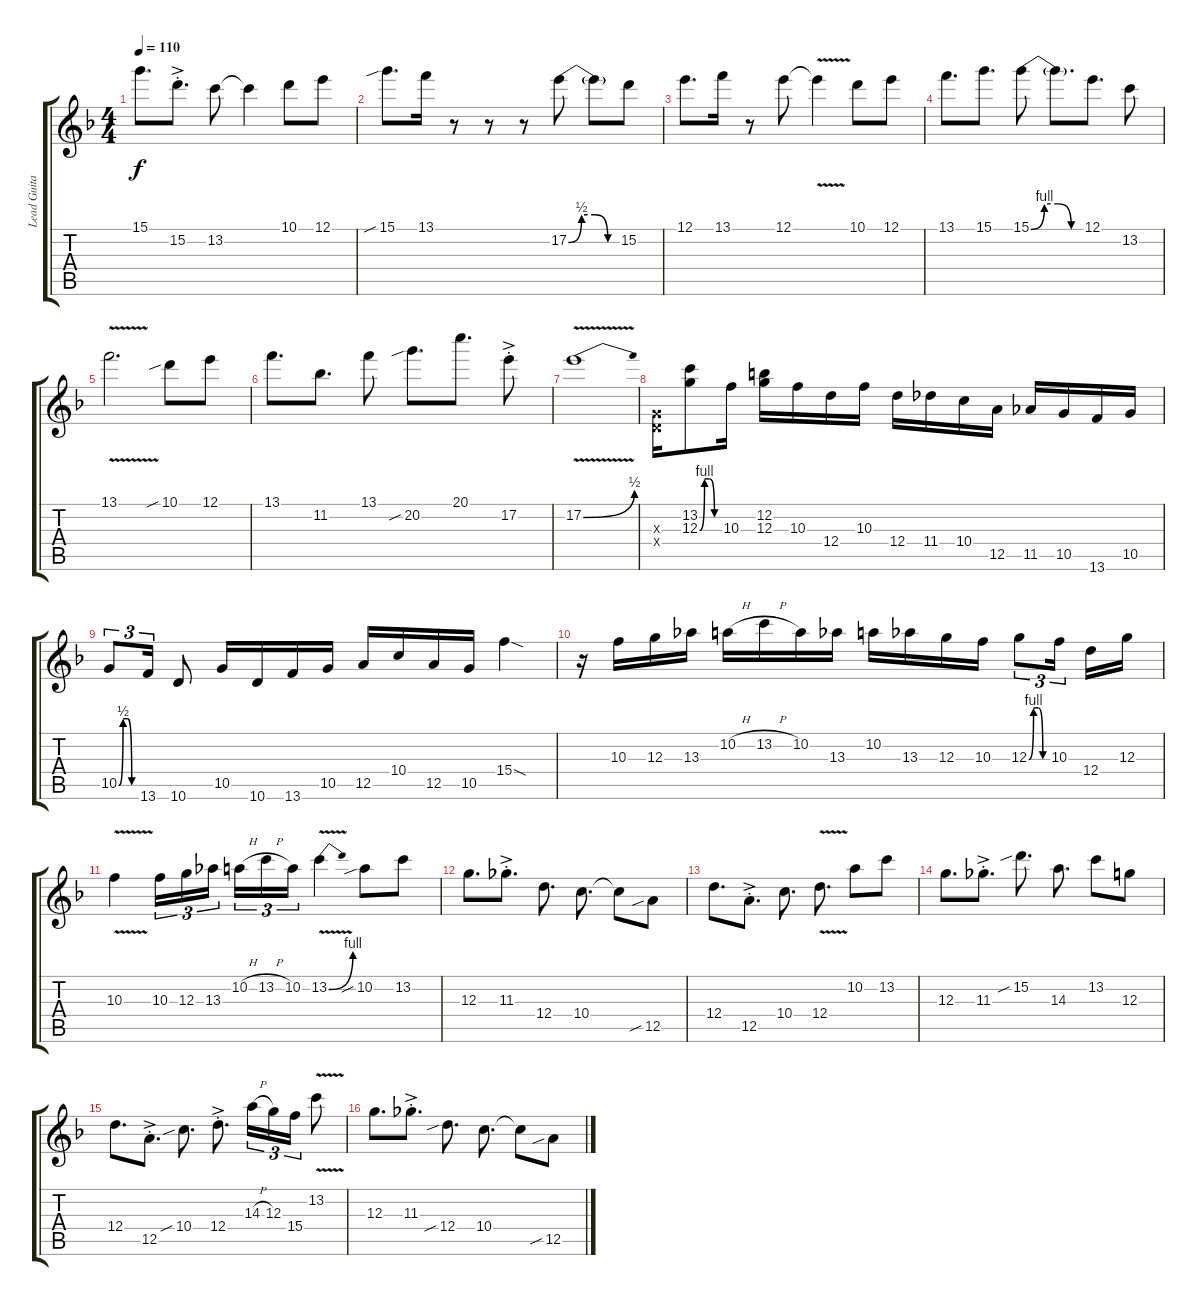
\track ("Lead Guitar" "Lead Guita") {instrument distortionguitar}
\staff {score tabs}
\tuning (E4 B3 G3 D3 A2 E2) {hide}
\ts (4 4)
\tempo 110
\clef g2
\ks dminor
15.1.8{d dy f} 15.2{ac st}.8{d} 13.2.8 13.2{t}.4 10.1.8 12.1.8 |
15.1{sib}.8{d} 13.1.16 r.8 r.8 r.8 17.2{be (custom 0 0 15 2 30 2 45 0 60 0)}.8 17.2{t}.8 15.2.8 |
12.1.8{d} 13.1.16 r.8 12.1.8 12.1{v t}.4 10.1.8 12.1.8 |
13.1.8{d} 15.1.8{d} 15.1{be (custom 0 0 15 4 30 4 45 0 60 0)}.8 15.1{t}.8{d} 12.1.8{d} 13.2.8 |
13.1{v}.2{d} 10.1{sib}.8 12.1.8 |
13.1.8{d} 11.2.8{d} 13.1.8 20.2{sib}.8{d} 20.1.8{d} 17.2{ac st}.8 |
17.2{be (bend 0 0 60 2) v}.1 |
(0.3{x} 0.4{x}).16 (13.2 12.3{be (custom 0 0 15 4 30 4 45 0 60 0)}).8 10.3.16 (12.2 12.3).16 10.3.16 12.4.16 10.3.16 12.4.16 11.4.16 10.4.16 12.5.16 11.5.16 10.5.16 13.6.16 10.5.16 |
10.5{be (custom 0 0 15 2 30 2 45 0 60 0)}.8{tu (3 2)} 13.6.16{tu (3 2)} 10.6.8 10.5.16 10.6.16 13.6.16 10.5.16 12.5.16 10.4.16 12.5.16 10.5.16 15.4{sod}.4 |
r.16 10.3.16 12.3.16 13.3.16 10.2{h}.16 13.2{h}.16 10.2.16 13.3.16 10.2.16 13.3.16 12.3.16 10.3.16 12.3{be (custom 0 0 15 4 30 4 45 0 60 0)}.8{tu (3 2)} 10.3.16{tu (3 2)} 12.4.16 12.3.16 |
10.3{v}.4 10.3.16{tu (3 2)} 12.3.16{tu (3 2)} 13.3.16{tu (3 2)} 10.2{h}.16{tu (3 2)} 13.2{h}.16{tu (3 2)} 10.2.16{tu (3 2)} 13.2{be (bend 0 0 60 4) v}.4 10.2{sib}.8 13.2.8 |
12.3.8{d} 11.3{ac st}.8{d} 12.4.8{d} 10.4.8{d} 10.4{t}.8 12.5{sib}.8 |
12.4.8{d} 12.5{ac st}.8{d} 10.4.8{d} 12.4{v}.8{d} 10.2.8 13.2.8 |
12.3.8{d} 11.3{ac st}.8{d} 15.2{sib}.8{d} 14.3.8{d} 13.2.8 12.3.8 |
12.4.8{d} 12.5{ac st}.8{d} 10.4{sib}.8{d} 12.4{ac st}.8{d} 14.3{h}.16{tu (3 2)} 12.3.16{tu (3 2)} 15.4.16{tu (3 2)} 13.2{v}.8 |
12.3.8{d} 11.3{ac st}.8{d} 12.4{sib}.8{d} 10.4.8{d} 10.4{t}.8 12.5{sib}.8
